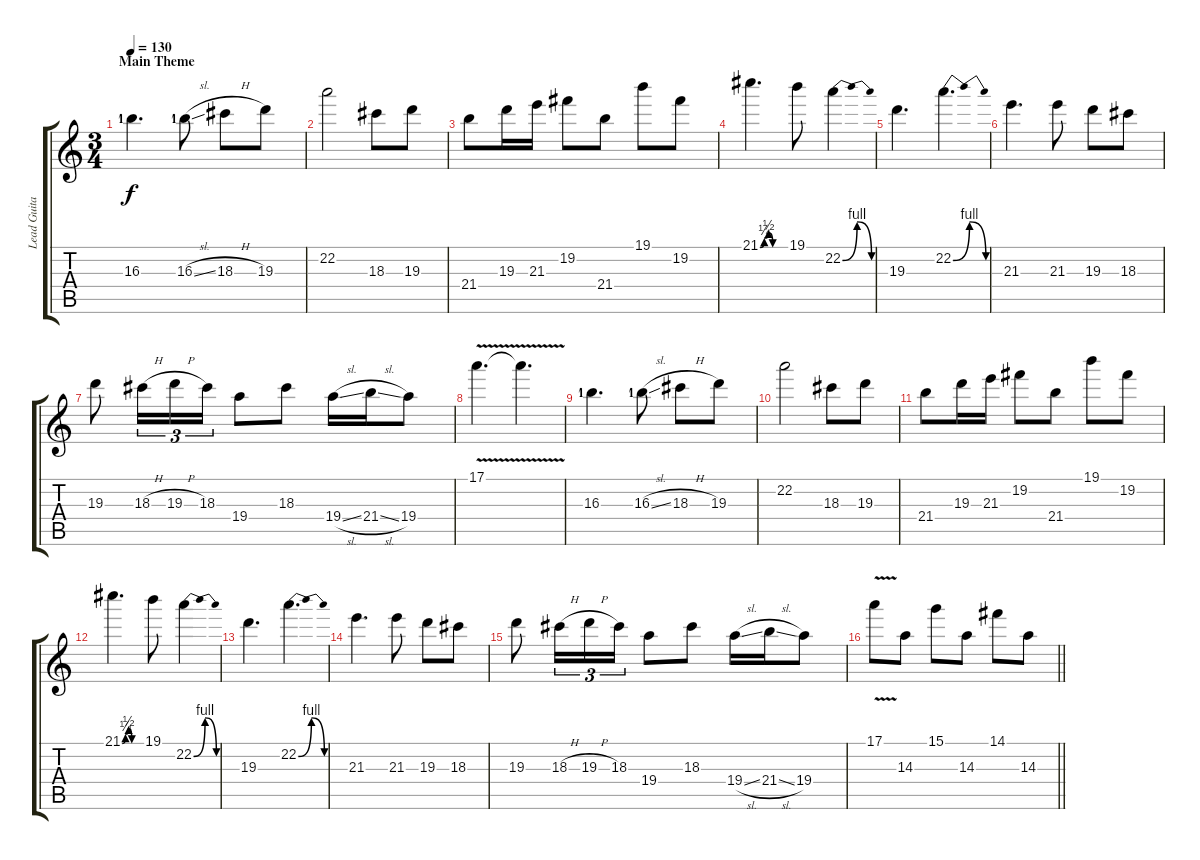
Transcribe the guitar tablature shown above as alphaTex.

\track ("Lead Guitar 1" "Lead Guita") {instrument distortionguitar}
\staff {score tabs}
\tuning (E4 B3 G3 D3 A2 E2) {hide}
\ts (3 4)
\section ("" "Main Theme")
\tempo 130
\clef g2
\ks c
16.3{lf 2}.4{d dy f} 16.3{sl lf 2}.8 18.3{h}.8 19.3.8 |
22.2.2 18.3.8 19.3.8 |
21.4.8 19.3.16 21.3.16 19.2.8 21.4.8 19.1.8 19.2.8 |
21.1{be (custom 0 0 10 1 20 2 30 0 60 0)}.4{d} 19.1.8 22.2{be (bendrelease 0 0 15 4 41 4 60 0)}.4 |
19.3.4{d} 22.2{be (bendrelease 0 0 15 4 44 4 60 0)}.4{d} |
21.3.4{d} 21.3.8 19.3.8 18.3.8 |
19.3.8 18.3{h}.16{tu (3 2)} 19.3{h}.16{tu (3 2)} 18.3.16{tu (3 2)} 19.4.8 18.3.8 19.4{sl}.16 21.4{sl}.16 19.4.8 |
17.1{v}.4{d} 17.1{t}.4{d} |
16.3{lf 2}.4{d} 16.3{sl lf 2}.8 18.3{h}.8 19.3.8 |
22.2.2 18.3.8 19.3.8 |
21.4.8 19.3.16 21.3.16 19.2.8 21.4.8 19.1.8 19.2.8 |
21.1{be (custom 0 0 10 1 20 2 30 0 60 0)}.4{d} 19.1.8 22.2{be (bendrelease 0 0 15 4 41 4 60 0)}.4 |
19.3.4{d} 22.2{be (bendrelease 0 0 15 4 44 4 60 0)}.4{d} |
21.3.4{d} 21.3.8 19.3.8 18.3.8 |
19.3.8 18.3{h}.16{tu (3 2)} 19.3{h}.16{tu (3 2)} 18.3.16{tu (3 2)} 19.4.8 18.3.8 19.4{sl}.16 21.4{sl}.16 19.4.8 |
\barLineRight lightlight
17.1{v}.8 14.3.8 15.1.8 14.3.8 14.1.8 14.3.8
